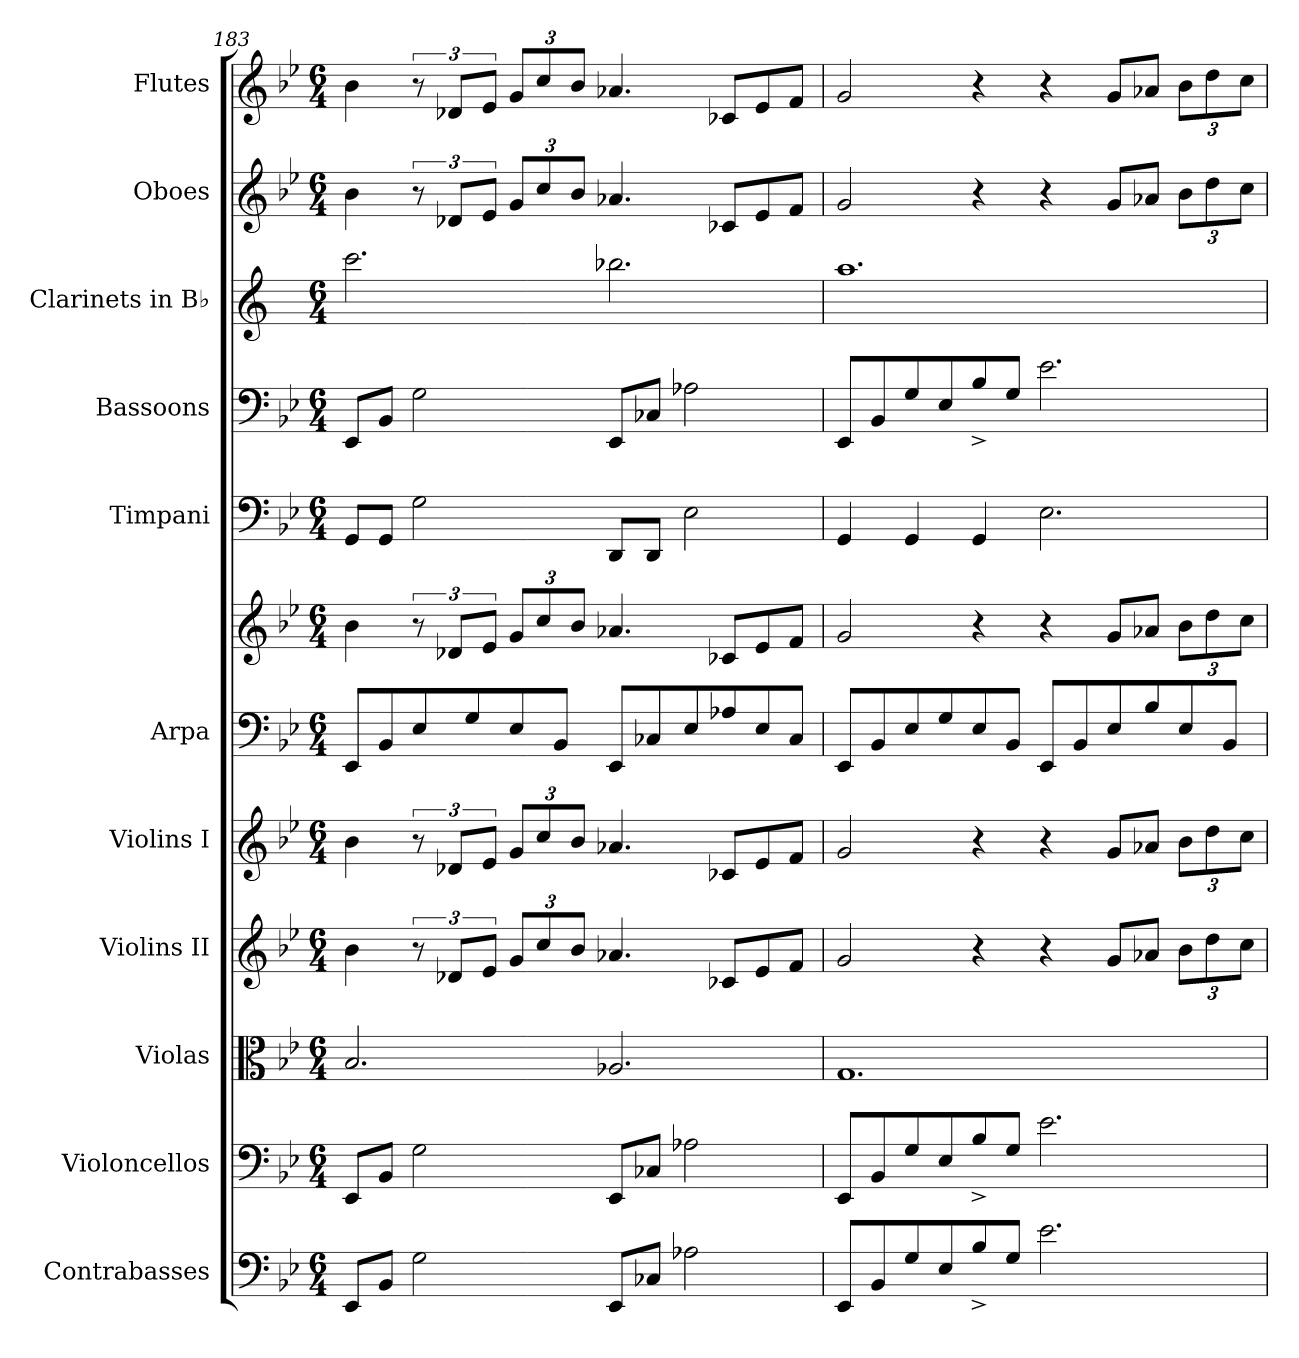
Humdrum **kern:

**kern	**kern	**kern	**kern	**kern	**kern	**kern	**kern	**kern	**kern	**kern	**kern
*part11	*part10	*part9	*part8	*part7	*part6	*part6	*part5	*part4	*part3	*part2	*part1
*staff12	*staff11	*staff10	*staff9	*staff8	*staff7	*staff6	*staff5	*staff4	*staff3	*staff2	*staff1
*I"Contrabasses	*I"Violoncellos	*I"Violas	*I"Violins II	*I"Violins I	*I"Arpa	*	*I"Timpani	*I"Bassoons	*I"Clarinets in B♭	*I"Oboes	*I"Flutes
*I'Cb.	*I'Vc.	*I'Vla.	*I'Vln. II	*I'Vln. I	*I'Arp.	*	*I'Timp.	*I'Bsn.	*	*I'Ob.	*I'Fl.
*clefF4	*clefF4	*clefC3	*clefG2	*clefG2	*clefF4	*clefG2	*clefF4	*clefF4	*clefG2	*clefG2	*clefG2
*ITrd7c12	*	*	*	*	*	*	*	*	*ITrd1c2	*	*
*k[b-e-]	*k[b-e-]	*k[b-e-]	*k[b-e-]	*k[b-e-]	*k[b-e-]	*k[b-e-]	*k[b-e-]	*k[b-e-]	*k[b-e-]	*k[b-e-]	*k[b-e-]
*M6/4	*M6/4	*M6/4	*M6/4	*M6/4	*M6/4	*M6/4	*M6/4	*M6/4	*M6/4	*M6/4	*M6/4
=183	=183	=183	=183	=183	=183	=183	=183	=183	=183	=183	=183
8EEE-/L	8EE-/L	2.B-/	4b-\	4b-\	8EE-/L	4b-\	8GG/L	8EE-/L	2.bb-\	4b-\	4b-\
8BBB-/J	8BB-/J	.	.	.	8BB-/	.	8GG/J	8BB-/J	.	.	.
2GG\	2G\	.	12r	12r	8E-/	12r	2G\	2G\	.	12r	12r
.	.	.	12d-X/L	12d-X/L	.	12d-X/L	.	.	.	12d-X/L	12d-X/L
.	.	.	.	.	8G/	.	.	.	.	.	.
.	.	.	12e-/J	12e-/J	.	12e-/J	.	.	.	12e-/J	12e-/J
*	*	*	*Xbrackettup	*Xbrackettup	*	*Xbrackettup	*	*	*	*Xbrackettup	*Xbrackettup
.	.	.	12g/L	12g/L	8E-/	12g/L	.	.	.	12g/L	12g/L
.	.	.	12cc/	12cc/	.	12cc/	.	.	.	12cc/	12cc/
.	.	.	.	.	8BB-/J	.	.	.	.	.	.
.	.	.	12b-/J	12b-/J	.	12b-/J	.	.	.	12b-/J	12b-/J
8EEE-/L	8EE-/L	2.A-X/	4.a-X/	4.a-X/	8EE-/L	4.a-X/	8DD/L	8EE-/L	2.aa-X\	4.a-X/	4.a-X/
8CC-X/J	8C-X/J	.	.	.	8C-X/	.	8DD/J	8C-X/J	.	.	.
2AA-X\	2A-X\	.	.	.	8E-/	.	2E-\	2A-X\	.	.	.
.	.	.	8c-X/L	8c-X/L	8A-X/	8c-X/L	.	.	.	8c-X/L	8c-X/L
.	.	.	8e-/	8e-/	8E-/	8e-/	.	.	.	8e-/	8e-/
.	.	.	8f/J	8f/J	8C-/J	8f/J	.	.	.	8f/J	8f/J
!!LO:PB:g=z
=184	=184	=184	=184	=184	=184	=184	=184	=184	=184	=184	=184
8EEE-/L	8EE-/L	1.G	2g/	2g/	8EE-/L	2g/	4GG/	8EE-/L	1.gg	2g/	2g/
8BBB-/	8BB-/	.	.	.	8BB-/	.	.	8BB-/	.	.	.
8GG/	8G/	.	.	.	8E-/	.	4GG/	8G/	.	.	.
8EE-/	8E-/	.	.	.	8G/	.	.	8E-/	.	.	.
8BB-^/	8B-^/	.	4r	4r	8E-/	4r	4GG/	8B-^/	.	4r	4r
8GG/J	8G/J	.	.	.	8BB-/J	.	.	8G/J	.	.	.
2.E-\	2.e-\	.	4r	4r	8EE-/L	4r	2.E-\	2.e-\	.	4r	4r
.	.	.	.	.	8BB-/	.	.	.	.	.	.
.	.	.	8g/L	8g/L	8E-/	8g/L	.	.	.	8g/L	8g/L
.	.	.	8a-X/J	8a-X/J	8B-/	8a-X/J	.	.	.	8a-X/J	8a-X/J
.	.	.	12b-\L	12b-\L	8E-/	12b-\L	.	.	.	12b-\L	12b-\L
.	.	.	12dd\	12dd\	.	12dd\	.	.	.	12dd\	12dd\
.	.	.	.	.	8BB-/J	.	.	.	.	.	.
.	.	.	12cc\J	12cc\J	.	12cc\J	.	.	.	12cc\J	12cc\J
=	=	=	=	=	=	=	=	=	=	=	=
*-	*-	*-	*-	*-	*-	*-	*-	*-	*-	*-	*-
